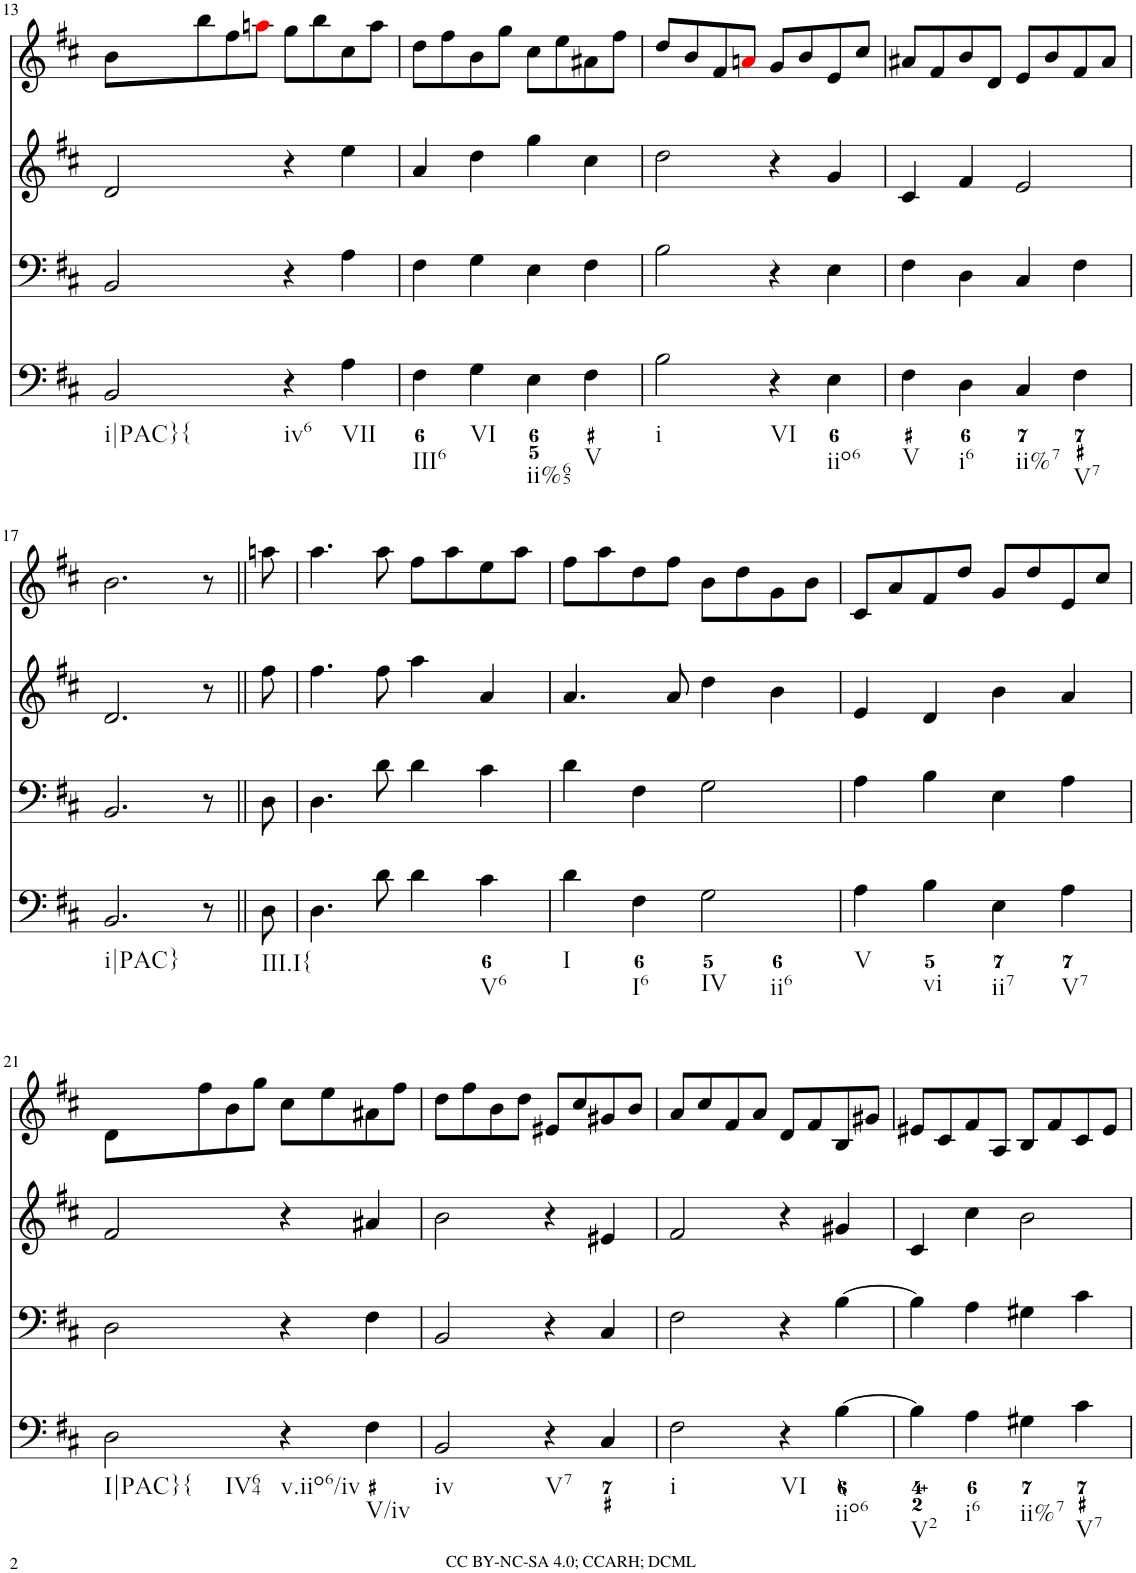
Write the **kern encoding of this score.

**kern	**kern	**kern	**kern
*part4	*part3	*part2	*part1
*staff4	*staff3	*staff2	*staff1
*I"Piano	*I"Piano	*I"Piano	*I"Piano
*I'Pno	*I'Pno	*I'Pno	*I'Pno
!!LO:PB:g=z
*clefF4	*clefF4	*clefG2	*clefG2
*k[f#c#]	*k[f#c#]	*k[f#c#]	*k[f#c#]
*b:	*b:	*b:	*b:
*M2/2	*M2/2	*M2/2	*M2/2
*met(c|)	*met(c|)	*met(c|)	*met(c|)
=13	=13	=13	=13
!LO:TX:b:t=i|PAC}	!	!	!
!LO:TX:b:t={	!	!	!
2BB/	2BB/	2d/	8b\L
.	.	.	8bb\
.	.	.	8ff#\
.	.	.	8aani\J
!LO:TX:b:t=iv6	!	!	!
4r	4r	4r	8gg\L
.	.	.	8bb\
!LO:TX:b:t=VII	!	!	!
4A\	4A\	4ee\	8cc#\
.	.	.	8aa\J
=14	=14	=14	=14
!LO:TX:b:t=III6	!	!	!
4F#\	4F#\	4a/	8dd\L
.	.	.	8ff#\
!LO:TX:b:t=VI	!	!	!
4G\	4G\	4dd\	8b\
.	.	.	8gg\J
!LO:TX:b:t=ii%65	!	!	!
4E\	4E\	4gg\	8cc#\L
.	.	.	8ee\
!LO:TX:b:t=V	!	!	!
4F#\	4F#\	4cc#\	8a#X\
.	.	.	8ff#\J
=15	=15	=15	=15
!LO:TX:b:t=i	!	!	!
2B\	2B\	2dd\	8dd/L
.	.	.	8b/
.	.	.	8f#/
.	.	.	8ani/J
!LO:TX:b:t=VI	!	!	!
4r	4r	4r	8g/L
.	.	.	8b/
!LO:TX:b:t=iio6	!	!	!
4E\	4E\	4g/	8e/
.	.	.	8cc#/J
=16	=16	=16	=16
!LO:TX:b:t=V	!	!	!
4F#\	4F#\	4c#/	8a#X/L
.	.	.	8f#/
!LO:TX:b:t=i6	!	!	!
4D\	4D\	4f#/	8b/
.	.	.	8d/J
!LO:TX:b:t=ii%7	!	!	!
4C#/	4C#/	2e/	8e/L
.	.	.	8b/
!LO:TX:b:t=V7	!	!	!
4F#\	4F#\	.	8f#/
.	.	.	8a#/J
!!LO:LB:g=z
=17	=17	=17	=17
!LO:TX:b:t=i|PAC}	!	!	!
2.BB/	2.BB/	2.d/	2.b\
8r	8r	8r	8r
!LO:TX:b:t=III.I{	!	!	!
8D\	8D\	8ff#\	8aan\
=18	=18	=18	=18
4.D\	4.D\	4.ff#\	4.aa\
8d\	8d\	8ff#\	8aa\
4d\	4d\	4aa\	8ff#\L
.	.	.	8aa\
!LO:TX:b:t=V6	!	!	!
4c#\	4c#\	4a/	8ee\
.	.	.	8aa\J
=19	=19	=19	=19
!LO:TX:b:t=I	!	!	!
4d\	4d\	4.a/	8ff#\L
.	.	.	8aa\
!LO:TX:b:t=I6	!	!	!
4F#\	4F#\	.	8dd\
.	.	8a/	8ff#\J
!LO:TX:b:t=IV	!	!	!
!LO:TX:b:t=ii6	!	!	!
2G\	2G\	4dd\	8b\L
.	.	.	8dd\
.	.	4b\	8g\
.	.	.	8b\J
=20	=20	=20	=20
!LO:TX:b:t=V	!	!	!
4A\	4A\	4e/	8c#/L
.	.	.	8a/
!LO:TX:b:t=vi	!	!	!
4B\	4B\	4d/	8f#/
.	.	.	8dd/J
!LO:TX:b:t=ii7	!	!	!
4E\	4E\	4b\	8g/L
.	.	.	8dd/
!LO:TX:b:t=V7	!	!	!
4A\	4A\	4a/	8e/
.	.	.	8cc#/J
!!LO:LB:g=z
=21	=21	=21	=21
!LO:TX:b:t=I|PAC}	!	!	!
!LO:TX:b:t={	!	!	!
!LO:TX:b:t=IV64	!	!	!
2D\	2D\	2f#/	8d\L
.	.	.	8ff#\
.	.	.	8b\
.	.	.	8gg\J
!LO:TX:b:t=v.iio6/iv	!	!	!
4r	4r	4r	8cc#\L
.	.	.	8ee\
!LO:TX:b:t=V/iv	!	!	!
4F#\	4F#\	4a#X/	8a#X\
.	.	.	8ff#\J
=22	=22	=22	=22
!LO:TX:b:t=iv	!	!	!
2BB/	2BB/	2b\	8dd\L
.	.	.	8ff#\
.	.	.	8b\
.	.	.	8dd\J
!LO:TX:b:t=V7	!	!	!
4r	4r	4r	8e#X/L
.	.	.	8cc#/
4C#/	4C#/	4e#X/	8g#X/
.	.	.	8b/J
=23	=23	=23	=23
!LO:TX:b:t=i	!	!	!
2F#\	2F#\	2f#/	8a/L
.	.	.	8cc#/
.	.	.	8f#/
.	.	.	8a/J
!LO:TX:b:t=VI	!	!	!
4r	4r	4r	8d/L
.	.	.	8f#/
!LO:TX:b:t=iio6	!	!	!
[4B\	[4B\	4g#X/	8B/
.	.	.	8g#X/J
=24	=24	=24	=24
!LO:TX:b:t=V2	!	!	!
4B\]	4B\]	4c#/	8e#X/L
.	.	.	8c#/
!LO:TX:b:t=i6	!	!	!
4A\	4A\	4cc#\	8f#/
.	.	.	8A/J
!LO:TX:b:t=ii%7	!	!	!
4G#X\	4G#X\	2b\	8B/L
.	.	.	8f#/
!LO:TX:b:t=V7	!	!	!
4c#\	4c#\	.	8c#/
.	.	.	8e#/J
=	=	=	=
*-	*-	*-	*-
